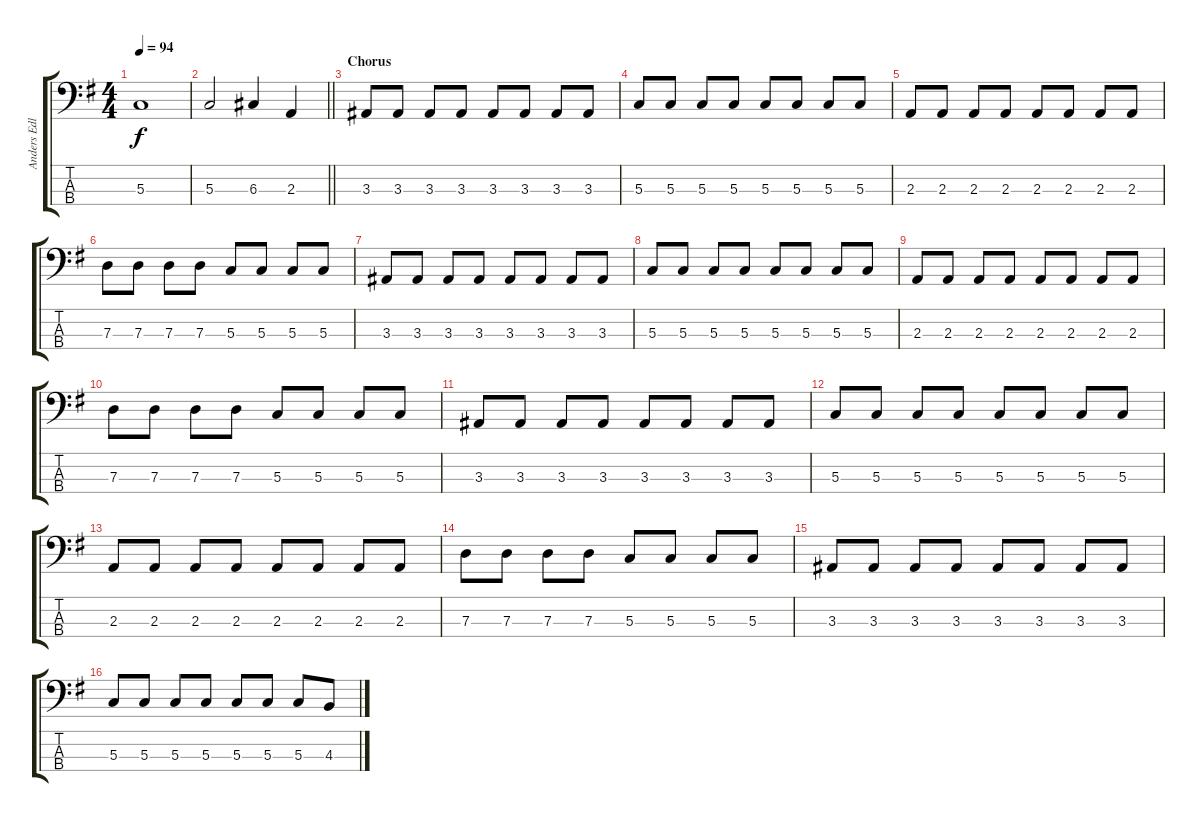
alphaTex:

\track ("Anders Edlund - bass" "Anders Edl") {instrument electricbassfinger}
\staff {score tabs}
\tuning (F2 C2 G1 D1) {hide}
\ts (4 4)
\tempo 94
\clef f4
\ks eminor
5.3.1{dy f} |
\barLineRight lightlight
5.3.2 6.3.4 2.3.4 |
\section ("" "Chorus")
3.3.8 3.3.8 3.3.8 3.3.8 3.3.8 3.3.8 3.3.8 3.3.8 |
5.3.8 5.3.8 5.3.8 5.3.8 5.3.8 5.3.8 5.3.8 5.3.8 |
2.3.8 2.3.8 2.3.8 2.3.8 2.3.8 2.3.8 2.3.8 2.3.8 |
7.3.8 7.3.8 7.3.8 7.3.8 5.3.8 5.3.8 5.3.8 5.3.8 |
3.3.8 3.3.8 3.3.8 3.3.8 3.3.8 3.3.8 3.3.8 3.3.8 |
5.3.8 5.3.8 5.3.8 5.3.8 5.3.8 5.3.8 5.3.8 5.3.8 |
2.3.8 2.3.8 2.3.8 2.3.8 2.3.8 2.3.8 2.3.8 2.3.8 |
7.3.8 7.3.8 7.3.8 7.3.8 5.3.8 5.3.8 5.3.8 5.3.8 |
3.3.8 3.3.8 3.3.8 3.3.8 3.3.8 3.3.8 3.3.8 3.3.8 |
5.3.8 5.3.8 5.3.8 5.3.8 5.3.8 5.3.8 5.3.8 5.3.8 |
2.3.8 2.3.8 2.3.8 2.3.8 2.3.8 2.3.8 2.3.8 2.3.8 |
7.3.8 7.3.8 7.3.8 7.3.8 5.3.8 5.3.8 5.3.8 5.3.8 |
3.3.8 3.3.8 3.3.8 3.3.8 3.3.8 3.3.8 3.3.8 3.3.8 |
5.3.8 5.3.8 5.3.8 5.3.8 5.3.8 5.3.8 5.3.8 4.3.8
